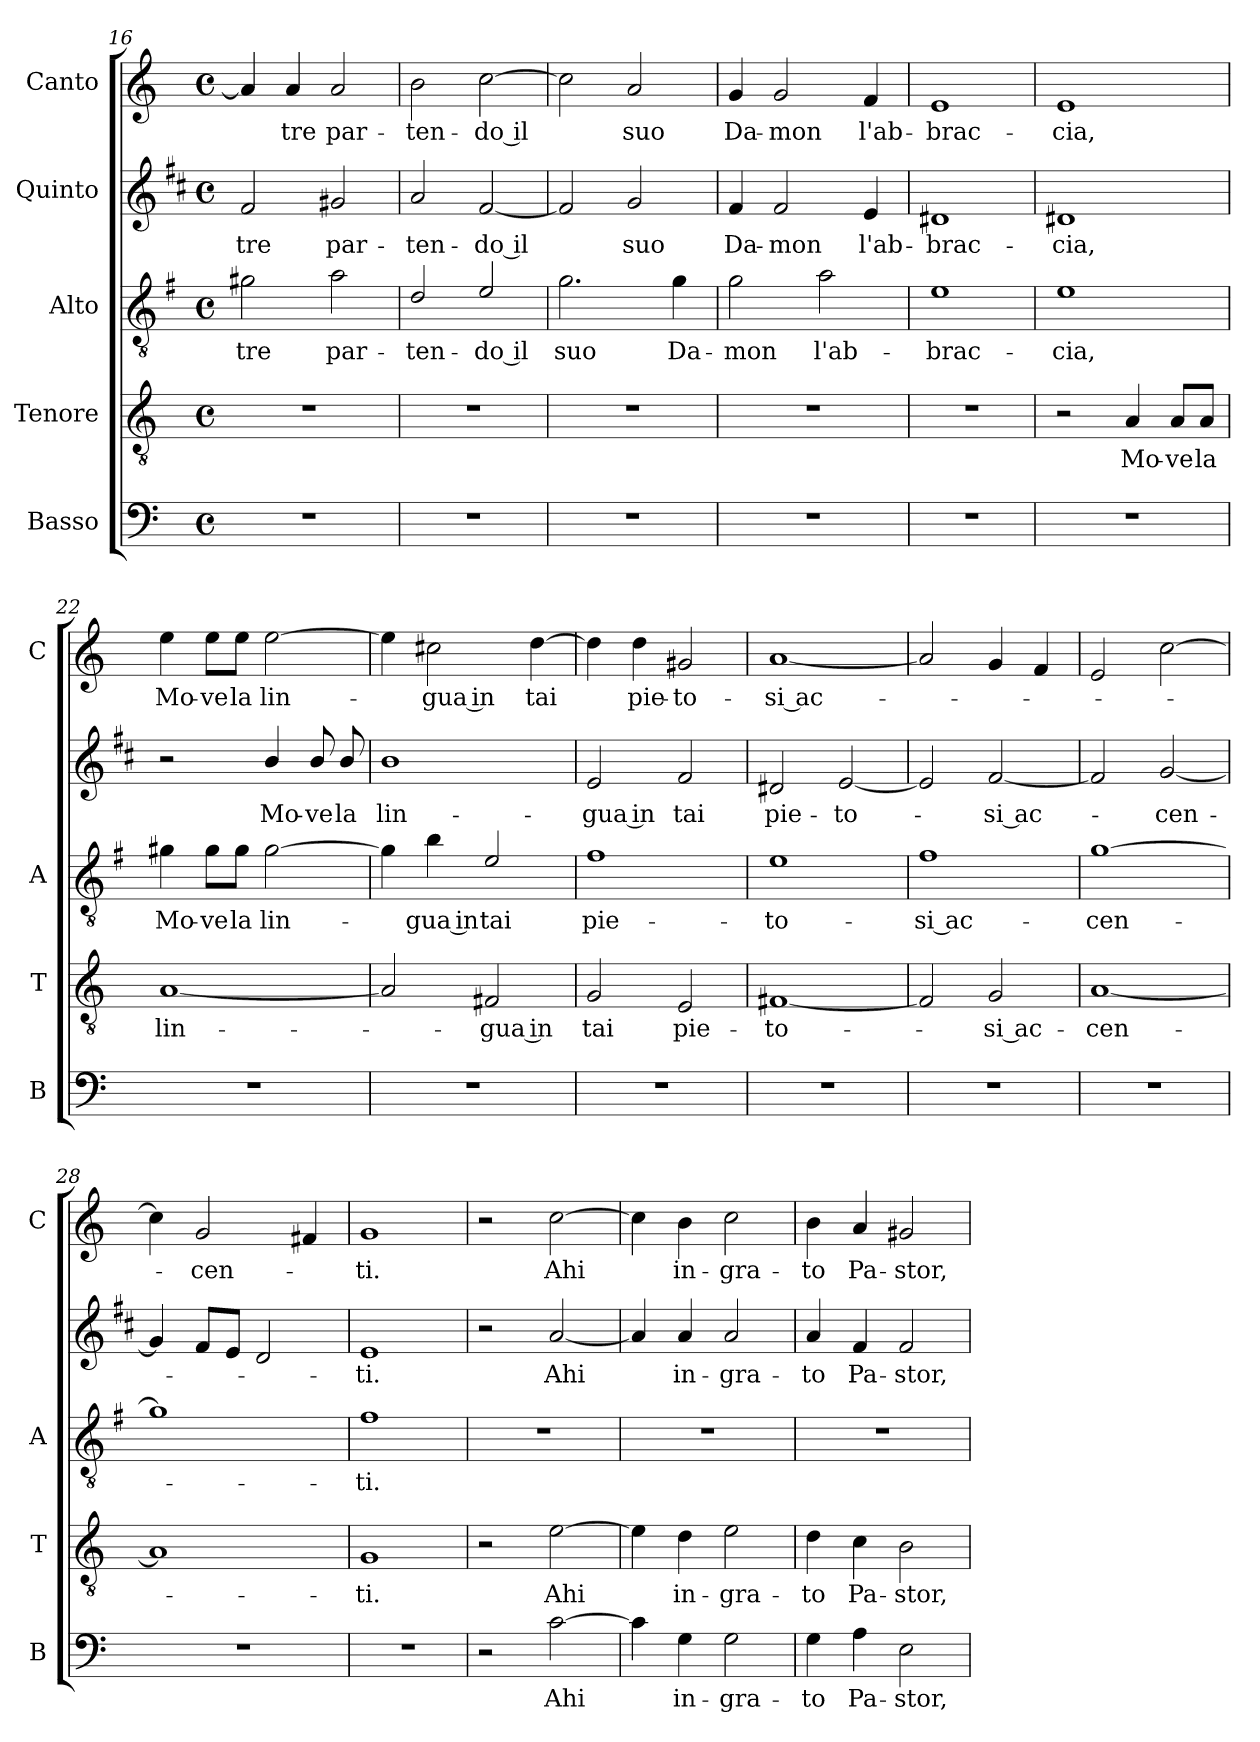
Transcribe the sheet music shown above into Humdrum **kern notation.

**kern	**text	**kern	**text	**kern	**text	**kern	**text	**kern	**text
*part5	*part5	*part4	*part4	*part3	*part3	*part2	*part2	*part1	*part1
*staff5	*staff5	*staff4	*staff4	*staff3	*staff3	*staff2	*staff2	*staff1	*staff1
*I"Basso	*	*I"Tenore	*	*I"Alto	*	*I"Quinto	*	*I"Canto	*
*I'B	*	*I'T	*	*I'A	*	*	*	*I'C	*
*clefF4	*	*clefGv2	*	*clefGv2	*	*clefG2	*	*clefG2	*
*	*	*	*	*ITrd4c7	*	*ITrd1c2	*	*	*
*k[]	*	*k[]	*	*k[]	*	*k[]	*	*k[]	*
*C:	*	*C:	*	*C:	*	*C:	*	*C:	*
*M4/4	*	*M4/4	*	*M4/4	*	*M4/4	*	*M4/4	*
*met(c)	*	*met(c)	*	*met(c)	*	*met(c)	*	*met(c)	*
=16	=16	=16	=16	=16	=16	=16	=16	=16	=16
!	!	!	!	!	!LO:LY:b	!	!LO:LY:b	!	!
1r	.	1r	.	2c#X\	-tre	2e/	-tre	4a/]	.
!	!	!	!	!	!	!	!	!	!LO:LY:b
.	.	.	.	.	.	.	.	4a/	-tre
!	!	!	!	!	!LO:LY:b	!	!LO:LY:b	!	!LO:LY:b
.	.	.	.	2d\	par-	2f#X/	par-	2a/	par-
!!LO:LB:g=z
=17	=17	=17	=17	=17	=17	=17	=17	=17	=17
!	!	!	!	!	!LO:LY:b	!	!LO:LY:b	!	!LO:LY:b
1r	.	1r	.	2G/	-ten-	2g/	-ten-	2b\	-ten-
!	!	!	!	!	!LO:LY:b	!	!LO:LY:b	!	!LO:LY:b
.	.	.	.	2A/	-do il	[2e/	-do il	[2cc\	-do il
=18	=18	=18	=18	=18	=18	=18	=18	=18	=18
!	!	!	!	!	!LO:LY:b	!	!	!	!
1r	.	1r	.	2.c\	suo	2e/]	.	2cc\]	.
!	!	!	!	!	!	!	!LO:LY:b	!	!LO:LY:b
.	.	.	.	.	.	2f/	suo	2a/	suo
!	!	!	!	!	!LO:LY:b	!	!	!	!
.	.	.	.	4c\	Da-	.	.	.	.
=19	=19	=19	=19	=19	=19	=19	=19	=19	=19
!	!	!	!	!	!LO:LY:b	!	!LO:LY:b	!	!LO:LY:b
1r	.	1r	.	2c\	-mon	4e/	Da-	4g/	Da-
!	!	!	!	!	!	!	!LO:LY:b	!	!LO:LY:b
.	.	.	.	.	.	2e/	-mon	2g/	-mon
!	!	!	!	!	!LO:LY:b	!	!	!	!
.	.	.	.	2d\	l'ab-	.	.	.	.
!	!	!	!	!	!	!	!LO:LY:b	!	!LO:LY:b
.	.	.	.	.	.	4d/	l'ab-	4f/	l'ab-
=20	=20	=20	=20	=20	=20	=20	=20	=20	=20
!	!	!	!	!	!LO:LY:b	!	!LO:LY:b	!	!LO:LY:b
1r	.	1r	.	1A	-brac-	1c#X	-brac-	1e	-brac-
=21	=21	=21	=21	=21	=21	=21	=21	=21	=21
!	!	!	!	!	!LO:LY:b	!	!LO:LY:b	!	!LO:LY:b
1r	.	2r	.	1A	-cia,	1c#X	-cia,	1e	-cia,
!	!	!	!LO:LY:b	!	!	!	!	!	!
.	.	4A/	Mo-	.	.	.	.	.	.
!	!	!	!LO:LY:b	!	!	!	!	!	!
.	.	8A/L	-ve	.	.	.	.	.	.
!	!	!	!LO:LY:b	!	!	!	!	!	!
.	.	8A/J	la	.	.	.	.	.	.
=22	=22	=22	=22	=22	=22	=22	=22	=22	=22
!	!	!	!LO:LY:b	!	!LO:LY:b	!	!	!	!LO:LY:b
1r	.	[1A	lin-	4c#X\	Mo-	2r	.	4ee\	Mo-
!	!	!	!	!	!LO:LY:b	!	!	!	!LO:LY:b
.	.	.	.	8c#\L	-ve	.	.	8ee\L	-ve
!	!	!	!	!	!LO:LY:b	!	!	!	!LO:LY:b
.	.	.	.	8c#\J	la	.	.	8ee\J	la
!	!	!	!	!	!LO:LY:b	!	!LO:LY:b	!	!LO:LY:b
.	.	.	.	[2c#\	lin-	4a/	Mo-	[2ee\	lin-
!	!	!	!	!	!	!	!LO:LY:b	!	!
.	.	.	.	.	.	8a/	-ve	.	.
!	!	!	!	!	!	!	!LO:LY:b	!	!
.	.	.	.	.	.	8a/	la	.	.
=23	=23	=23	=23	=23	=23	=23	=23	=23	=23
!	!	!	!	!	!	!	!LO:LY:b	!	!
1r	.	2A/]	.	4c#\]	.	1a	lin-	4ee\]	.
!	!	!	!	!	!LO:LY:b	!	!	!	!LO:LY:b
.	.	.	.	4e\	-gua in	.	.	2cc#X\	-gua in
!	!	!	!LO:LY:b	!	!LO:LY:b	!	!	!	!
.	.	2F#X/	-gua in	2A/	tai	.	.	.	.
!	!	!	!	!	!	!	!	!	!LO:LY:b
.	.	.	.	.	.	.	.	[4dd\	tai
=24	=24	=24	=24	=24	=24	=24	=24	=24	=24
!	!	!	!LO:LY:b	!	!LO:LY:b	!	!LO:LY:b	!	!
1r	.	2G/	tai	1B	pie-	2d/	-gua in	4dd\]	.
!	!	!	!	!	!	!	!	!	!LO:LY:b
.	.	.	.	.	.	.	.	4dd\	pie-
!	!	!	!LO:LY:b	!	!	!	!LO:LY:b	!	!LO:LY:b
.	.	2E/	pie-	.	.	2e/	tai	2g#X/	-to-
!!LO:PB:g=z
=25	=25	=25	=25	=25	=25	=25	=25	=25	=25
!	!	!	!LO:LY:b	!	!LO:LY:b	!	!LO:LY:b	!	!LO:LY:b
1r	.	[1F#X	-to-	1A	-to-	2c#X/	pie-	[1a	-si ac-
!	!	!	!	!	!	!	!LO:LY:b	!	!
.	.	.	.	.	.	[2d/	-to-	.	.
=26	=26	=26	=26	=26	=26	=26	=26	=26	=26
!	!	!	!	!	!LO:LY:b	!	!	!	!
1r	.	2F#/]	.	1B	-si ac-	2d/]	.	2a/]	.
!	!	!	!LO:LY:b	!	!	!	!LO:LY:b	!	!
.	.	2G/	-si ac-	.	.	[2e/	-si ac-	4g/	.
.	.	.	.	.	.	.	.	4f/	.
=27	=27	=27	=27	=27	=27	=27	=27	=27	=27
!	!	!	!LO:LY:b	!	!LO:LY:b	!	!	!	!
1r	.	[1A	-cen-	[1c	-cen-	2e/]	.	2e/	.
!	!	!	!	!	!	!	!LO:LY:b	!	!
.	.	.	.	.	.	[2f/	-cen-	[2cc\	.
=28	=28	=28	=28	=28	=28	=28	=28	=28	=28
1r	.	1A]	.	1c]	.	4f/]	.	4cc\]	.
!	!	!	!	!	!	!	!	!	!LO:LY:b
.	.	.	.	.	.	8e/L	.	2g/	-cen-
.	.	.	.	.	.	8d/J	.	.	.
.	.	.	.	.	.	2c/	.	.	.
.	.	.	.	.	.	.	.	4f#X/	.
=29	=29	=29	=29	=29	=29	=29	=29	=29	=29
!	!	!	!LO:LY:b	!	!LO:LY:b	!	!LO:LY:b	!	!LO:LY:b
1r	.	1G	-ti.	1B	-ti.	1d	-ti.	1g	-ti.
=30	=30	=30	=30	=30	=30	=30	=30	=30	=30
2r	.	2r	.	1r	.	2r	.	2r	.
!	!LO:LY:b	!	!LO:LY:b	!	!	!	!LO:LY:b	!	!LO:LY:b
[2c\	Ahi	[2e\	Ahi	.	.	[2g/	Ahi	[2cc\	Ahi
=31	=31	=31	=31	=31	=31	=31	=31	=31	=31
4c\]	.	4e\]	.	1r	.	4g/]	.	4cc\]	.
!	!LO:LY:b	!	!LO:LY:b	!	!	!	!LO:LY:b	!	!LO:LY:b
4G\	in-	4d\	in-	.	.	4g/	in-	4b\	in-
!	!LO:LY:b	!	!LO:LY:b	!	!	!	!LO:LY:b	!	!LO:LY:b
2G\	-gra-	2e\	-gra-	.	.	2g/	-gra-	2cc\	-gra-
=32	=32	=32	=32	=32	=32	=32	=32	=32	=32
!	!LO:LY:b	!	!LO:LY:b	!	!	!	!LO:LY:b	!	!LO:LY:b
4G\	-to	4d\	-to	1r	.	4g/	-to	4b\	-to
!	!LO:LY:b	!	!LO:LY:b	!	!	!	!LO:LY:b	!	!LO:LY:b
4A\	Pa-	4c\	Pa-	.	.	4e/	Pa-	4a/	Pa-
!	!LO:LY:b	!	!LO:LY:b	!	!	!	!LO:LY:b	!	!LO:LY:b
2E\	-stor,	2B\	-stor,	.	.	2e/	-stor,	2g#X/	-stor,
=	=	=	=	=	=	=	=	=	=
*-	*-	*-	*-	*-	*-	*-	*-	*-	*-
